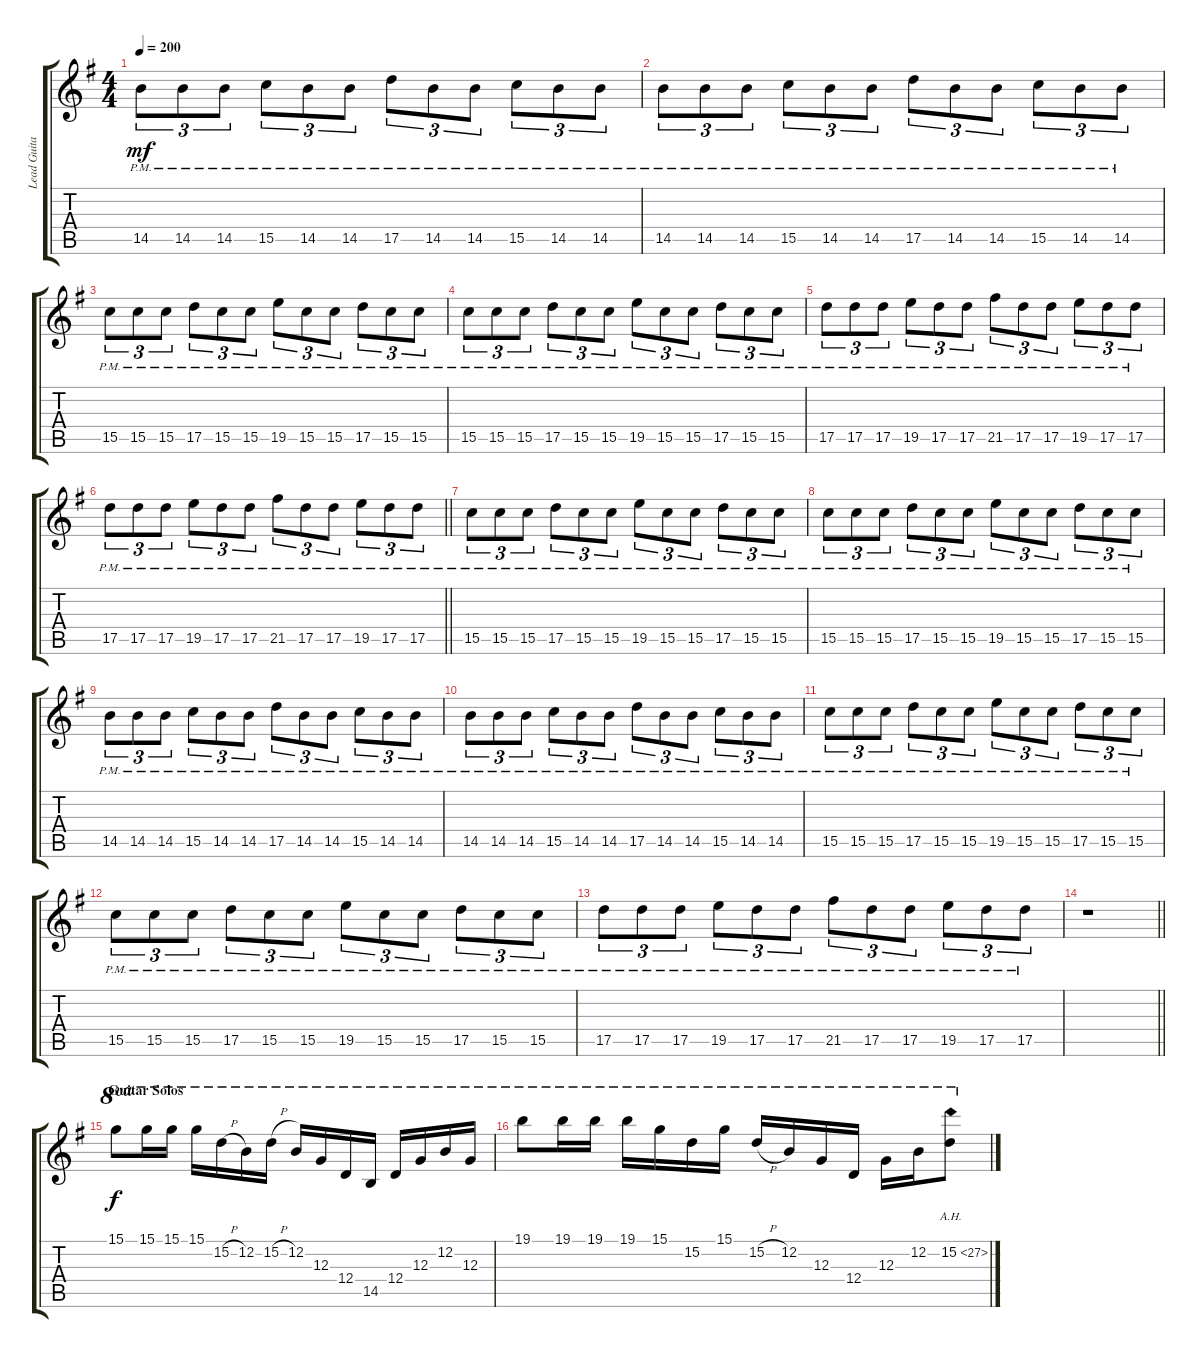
\track ("Lead Guitar A" "Lead Guita") {instrument overdrivenguitar}
\staff {score tabs}
\tuning (E4 B3 G3 D3 A2 E2) {hide}
\ts (4 4)
\tempo 200
\clef g2
\ks g
14.5{pm}.8{tu (3 2) dy mf} 14.5{pm}.8{tu (3 2)} 14.5{pm}.8{tu (3 2)} 15.5{pm}.8{tu (3 2)} 14.5{pm}.8{tu (3 2)} 14.5{pm}.8{tu (3 2)} 17.5{pm}.8{tu (3 2)} 14.5{pm}.8{tu (3 2)} 14.5{pm}.8{tu (3 2)} 15.5{pm}.8{tu (3 2)} 14.5{pm}.8{tu (3 2)} 14.5{pm}.8{tu (3 2)} |
14.5{pm}.8{tu (3 2)} 14.5{pm}.8{tu (3 2)} 14.5{pm}.8{tu (3 2)} 15.5{pm}.8{tu (3 2)} 14.5{pm}.8{tu (3 2)} 14.5{pm}.8{tu (3 2)} 17.5{pm}.8{tu (3 2)} 14.5{pm}.8{tu (3 2)} 14.5{pm}.8{tu (3 2)} 15.5{pm}.8{tu (3 2)} 14.5{pm}.8{tu (3 2)} 14.5{pm}.8{tu (3 2)} |
15.5{pm}.8{tu (3 2)} 15.5{pm}.8{tu (3 2)} 15.5{pm}.8{tu (3 2)} 17.5{pm}.8{tu (3 2)} 15.5{pm}.8{tu (3 2)} 15.5{pm}.8{tu (3 2)} 19.5{pm}.8{tu (3 2)} 15.5{pm}.8{tu (3 2)} 15.5{pm}.8{tu (3 2)} 17.5{pm}.8{tu (3 2)} 15.5{pm}.8{tu (3 2)} 15.5{pm}.8{tu (3 2)} |
15.5{pm}.8{tu (3 2)} 15.5{pm}.8{tu (3 2)} 15.5{pm}.8{tu (3 2)} 17.5{pm}.8{tu (3 2)} 15.5{pm}.8{tu (3 2)} 15.5{pm}.8{tu (3 2)} 19.5{pm}.8{tu (3 2)} 15.5{pm}.8{tu (3 2)} 15.5{pm}.8{tu (3 2)} 17.5{pm}.8{tu (3 2)} 15.5{pm}.8{tu (3 2)} 15.5{pm}.8{tu (3 2)} |
17.5{pm}.8{tu (3 2)} 17.5{pm}.8{tu (3 2)} 17.5{pm}.8{tu (3 2)} 19.5{pm}.8{tu (3 2)} 17.5{pm}.8{tu (3 2)} 17.5{pm}.8{tu (3 2)} 21.5{pm}.8{tu (3 2)} 17.5{pm}.8{tu (3 2)} 17.5{pm}.8{tu (3 2)} 19.5{pm}.8{tu (3 2)} 17.5{pm}.8{tu (3 2)} 17.5{pm}.8{tu (3 2)} |
\barLineRight lightlight
17.5{pm}.8{tu (3 2)} 17.5{pm}.8{tu (3 2)} 17.5{pm}.8{tu (3 2)} 19.5{pm}.8{tu (3 2)} 17.5{pm}.8{tu (3 2)} 17.5{pm}.8{tu (3 2)} 21.5{pm}.8{tu (3 2)} 17.5{pm}.8{tu (3 2)} 17.5{pm}.8{tu (3 2)} 19.5{pm}.8{tu (3 2)} 17.5{pm}.8{tu (3 2)} 17.5{pm}.8{tu (3 2)} |
\section ("" "")
15.5{pm}.8{tu (3 2)} 15.5{pm}.8{tu (3 2)} 15.5{pm}.8{tu (3 2)} 17.5{pm}.8{tu (3 2)} 15.5{pm}.8{tu (3 2)} 15.5{pm}.8{tu (3 2)} 19.5{pm}.8{tu (3 2)} 15.5{pm}.8{tu (3 2)} 15.5{pm}.8{tu (3 2)} 17.5{pm}.8{tu (3 2)} 15.5{pm}.8{tu (3 2)} 15.5{pm}.8{tu (3 2)} |
15.5{pm}.8{tu (3 2)} 15.5{pm}.8{tu (3 2)} 15.5{pm}.8{tu (3 2)} 17.5{pm}.8{tu (3 2)} 15.5{pm}.8{tu (3 2)} 15.5{pm}.8{tu (3 2)} 19.5{pm}.8{tu (3 2)} 15.5{pm}.8{tu (3 2)} 15.5{pm}.8{tu (3 2)} 17.5{pm}.8{tu (3 2)} 15.5{pm}.8{tu (3 2)} 15.5{pm}.8{tu (3 2)} |
14.5{pm}.8{tu (3 2)} 14.5{pm}.8{tu (3 2)} 14.5{pm}.8{tu (3 2)} 15.5{pm}.8{tu (3 2)} 14.5{pm}.8{tu (3 2)} 14.5{pm}.8{tu (3 2)} 17.5{pm}.8{tu (3 2)} 14.5{pm}.8{tu (3 2)} 14.5{pm}.8{tu (3 2)} 15.5{pm}.8{tu (3 2)} 14.5{pm}.8{tu (3 2)} 14.5{pm}.8{tu (3 2)} |
14.5{pm}.8{tu (3 2)} 14.5{pm}.8{tu (3 2)} 14.5{pm}.8{tu (3 2)} 15.5{pm}.8{tu (3 2)} 14.5{pm}.8{tu (3 2)} 14.5{pm}.8{tu (3 2)} 17.5{pm}.8{tu (3 2)} 14.5{pm}.8{tu (3 2)} 14.5{pm}.8{tu (3 2)} 15.5{pm}.8{tu (3 2)} 14.5{pm}.8{tu (3 2)} 14.5{pm}.8{tu (3 2)} |
15.5{pm}.8{tu (3 2)} 15.5{pm}.8{tu (3 2)} 15.5{pm}.8{tu (3 2)} 17.5{pm}.8{tu (3 2)} 15.5{pm}.8{tu (3 2)} 15.5{pm}.8{tu (3 2)} 19.5{pm}.8{tu (3 2)} 15.5{pm}.8{tu (3 2)} 15.5{pm}.8{tu (3 2)} 17.5{pm}.8{tu (3 2)} 15.5{pm}.8{tu (3 2)} 15.5{pm}.8{tu (3 2)} |
15.5{pm}.8{tu (3 2)} 15.5{pm}.8{tu (3 2)} 15.5{pm}.8{tu (3 2)} 17.5{pm}.8{tu (3 2)} 15.5{pm}.8{tu (3 2)} 15.5{pm}.8{tu (3 2)} 19.5{pm}.8{tu (3 2)} 15.5{pm}.8{tu (3 2)} 15.5{pm}.8{tu (3 2)} 17.5{pm}.8{tu (3 2)} 15.5{pm}.8{tu (3 2)} 15.5{pm}.8{tu (3 2)} |
17.5{pm}.8{tu (3 2)} 17.5{pm}.8{tu (3 2)} 17.5{pm}.8{tu (3 2)} 19.5{pm}.8{tu (3 2)} 17.5{pm}.8{tu (3 2)} 17.5{pm}.8{tu (3 2)} 21.5{pm}.8{tu (3 2)} 17.5{pm}.8{tu (3 2)} 17.5{pm}.8{tu (3 2)} 19.5{pm}.8{tu (3 2)} 17.5{pm}.8{tu (3 2)} 17.5{pm}.8{tu (3 2)} |
\barLineRight lightlight
r.1 |
\section ("" "Guitar Solos")
15.1.8{ot 8va dy f} 15.1.16{ot 8va} 15.1.16{ot 8va} 15.1.16{ot 8va} 15.2{h}.16{ot 8va} 12.2.16{ot 8va} 15.2{h}.16{ot 8va} 12.2.16{ot 8va} 12.3.16{ot 8va} 12.4.16{ot 8va} 14.5.16{ot 8va} 12.4.16{ot 8va} 12.3.16{ot 8va} 12.2.16{ot 8va} 12.3.16{ot 8va} |
19.1.8{ot 8va} 19.1.16{ot 8va} 19.1.16{ot 8va} 19.1.16{ot 8va} 15.1.16{ot 8va} 15.2.16{ot 8va} 15.1.16{ot 8va} 15.2{h}.16{ot 8va} 12.2.16{ot 8va} 12.3.16{ot 8va} 12.4.16{ot 8va} 12.3.16{ot 8va} 12.2.16{ot 8va} 15.2{ah 12}.8{ot 8va}
